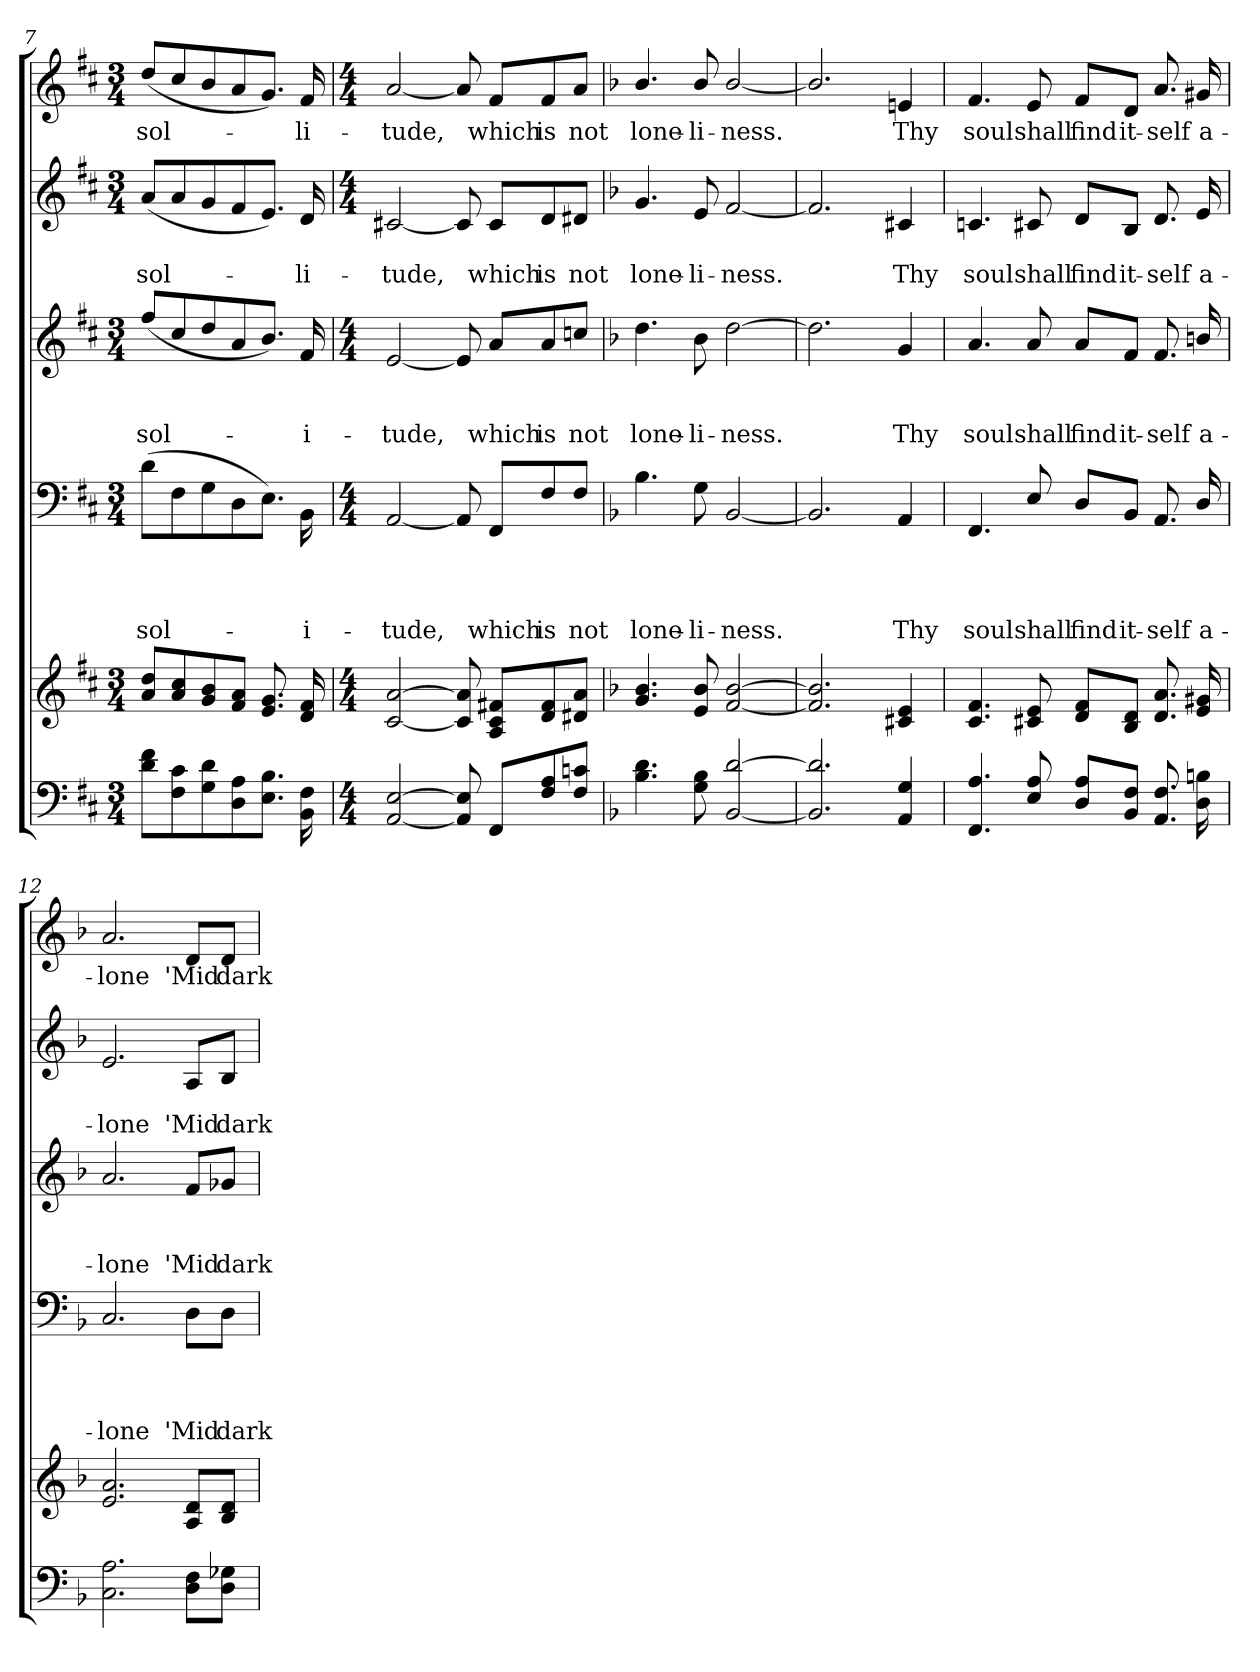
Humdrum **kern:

**kern	**kern	**kern	**text	**text	**text	**text	**kern	**text	**text	**text	**kern	**text	**text	**kern	**text
*part5	*part5	*part4	*part4	*part4	*part4	*part4	*part3	*part3	*part3	*part3	*part2	*part2	*part2	*part1	*part1
*staff6	*staff5	*staff4	*staff4	*staff4	*staff4	*staff4	*staff3	*staff3	*staff3	*staff3	*staff2	*staff2	*staff2	*staff1	*staff1
!!LO:LB:g=z
*clefF4	*clefG2	*clefF4	*	*	*	*	*clefG2	*	*	*	*clefG2	*	*	*clefG2	*
*k[f#c#]	*k[f#c#]	*k[f#c#]	*	*	*	*	*k[f#c#]	*	*	*	*k[f#c#]	*	*	*k[f#c#]	*
*D:	*D:	*D:	*	*	*	*	*D:	*	*	*	*D:	*	*	*D:	*
*M3/4	*M3/4	*M3/4	*	*	*	*	*M3/4	*	*	*	*M3/4	*	*	*M3/4	*
=7	=7	=7	=7	=7	=7	=7	=7	=7	=7	=7	=7	=7	=7	=7	=7
!	!	!	!	!	!	!LO:LY:b	!	!	!	!LO:LY:b	!	!	!LO:LY:a	!	!LO:LY:b
8d\ 8f#\L	8a/ 8dd/L	(>8d\L	.	.	.	sol-	(<8ff#/L	.	.	sol-	(<8a/L	.	sol-	(<8dd/L	sol-
8F#\ 8c#\	8a/ 8cc#/	8F#\	.	.	.	.	8cc#/	.	.	.	8a/	.	.	8cc#/	.
8G\ 8d\	8g/ 8b/	8G\	.	.	.	.	8dd/	.	.	.	8g/	.	.	8b/	.
8D\ 8A\	8f#/ 8a/J	8D\	.	.	.	.	8a/	.	.	.	8f#/	.	.	8a/	.
8.E\ 8.B\J	8.e/ 8.g/	8.E\J)	.	.	.	.	8.b/J)	.	.	.	8.e/J)	.	.	8.g/J)	.
!	!	!	!	!	!	!LO:LY:b	!	!	!	!LO:LY:b	!	!	!LO:LY:a	!	!LO:LY:b
16BB\ 16F#\	16d/ 16f#/	16BB\	.	.	.	-i-	16f#/	.	.	-i-	16d/	.	-li-	16f#/	-li-
=8	=8	=8	=8	=8	=8	=8	=8	=8	=8	=8	=8	=8	=8	=8	=8
*M4/4	*M4/4	*M4/4	*	*	*	*	*M4/4	*	*	*	*M4/4	*	*	*M4/4	*
!	!	!	!	!	!	!LO:LY:b	!	!	!	!LO:LY:b	!	!	!LO:LY:a	!	!LO:LY:b
[<2AA/ [>2E/	[<2c#/ [>2a/	[<2AA/	.	.	.	-tude,	[<2e/	.	.	-tude,	[<2c#X/	.	-tude,	[<2a/	-tude,
8AA/] 8E/]	8c#/] 8a/]	8AA/]	.	.	.	.	8e/]	.	.	.	8c#/]	.	.	8a/]	.
!	!	!	!	!	!	!LO:LY:b	!	!	!	!LO:LY:b	!	!	!LO:LY:a	!	!LO:LY:b
8FF#/L	8A/ 8c#/ 8f#X/L	8FF#/L	.	.	.	which	8a/L	.	.	which	8c#/L	.	which	8f#/L	which
!	!	!	!	!	!	!LO:LY:b	!	!	!	!LO:LY:b	!	!	!LO:LY:a	!	!LO:LY:b
8F#/ 8A/	8d/ 8f#/	8F#/	.	.	.	is	8a/	.	.	is	8d/	.	is	8f#/	is
!	!	!	!	!	!	!LO:LY:b	!	!	!	!LO:LY:b	!	!	!LO:LY:a	!	!LO:LY:b
8F#/ 8cn/J	8d#X/ 8a/J	8F#/J	.	.	.	not	8ccn/J	.	.	not	8d#X/J	.	not	8a/J	not
=9	=9	=9	=9	=9	=9	=9	=9	=9	=9	=9	=9	=9	=9	=9	=9
*k[b-]	*k[b-]	*k[b-]	*	*	*	*	*k[b-]	*	*	*	*k[b-]	*	*	*k[b-]	*
*F:	*F:	*F:	*	*	*	*	*F:	*	*	*	*F:	*	*	*F:	*
!	!	!	!	!	!	!LO:LY:b	!	!	!	!LO:LY:b	!	!	!LO:LY:a	!	!LO:LY:b
4.B-\ 4.d\	4.g/ 4.b-/	4.B-\	.	.	.	lone-	4.dd\	.	.	lone-	4.g/	.	lone-	4.b-/	lone-
!	!	!	!	!	!	!LO:LY:b	!	!	!	!LO:LY:b	!	!	!LO:LY:a	!	!LO:LY:b
8G\ 8B-\	8e/ 8b-/	8G\	.	.	.	-li-	8b-\	.	.	-li-	8e/	.	-li-	8b-/	-li-
!	!	!	!	!	!	!LO:LY:b	!	!	!	!LO:LY:b	!	!	!LO:LY:a	!	!LO:LY:b
[<2BB-/ [>2d/	[<2f/ [>2b-/	[<2BB-/	.	.	.	-ness.	[>2dd\	.	.	-ness.	[<2f/	.	-ness.	[<2b-/	-ness.
=10	=10	=10	=10	=10	=10	=10	=10	=10	=10	=10	=10	=10	=10	=10	=10
2.BB-/] 2.d/]	2.f/] 2.b-/]	2.BB-/]	.	.	.	.	2.dd\]	.	.	.	2.f/]	.	.	2.b-/]	.
!	!	!	!	!	!	!LO:LY:b	!	!	!	!LO:LY:b	!	!	!LO:LY:a	!	!LO:LY:b
4AA/ 4G/	4c#X/ 4e/	4AA/	.	.	.	Thy	4g/	.	.	Thy	4c#X/	.	Thy	4eni/	Thy
!!LO:PB:g=z
=11	=11	=11	=11	=11	=11	=11	=11	=11	=11	=11	=11	=11	=11	=11	=11
!	!	!	!	!	!	!LO:LY:b	!	!	!	!LO:LY:b	!	!	!LO:LY:a	!	!LO:LY:b
4.FF/ 4.A/	4.c/ 4.f/	4.FF/	.	.	.	soul	4.a/	.	.	soul	4.cni/	.	soul	4.f/	soul
!	!	!	!	!	!	!LO:LY:b	!	!	!	!LO:LY:b	!	!	!LO:LY:a	!	!LO:LY:b
8E/ 8A/	8c#X/ 8e/	8E/	.	.	.	shall	8a/	.	.	shall	8c#X/	.	shall	8e/	shall
!	!	!	!	!	!	!LO:LY:b	!	!	!	!LO:LY:b	!	!	!LO:LY:a	!	!LO:LY:b
8D/ 8A/L	8d/ 8f/L	8D/L	.	.	.	find	8a/L	.	.	find	8d/L	.	find	8f/L	find
!	!	!	!	!	!	!LO:LY:b	!	!	!	!LO:LY:b	!	!	!LO:LY:a	!	!LO:LY:b
8BB-/ 8F/J	8B-/ 8d/J	8BB-/J	.	.	.	it-	8f/J	.	.	it-	8B-/J	.	it-	8d/J	it-
!	!	!	!	!	!	!LO:LY:b	!	!	!	!LO:LY:b	!	!	!LO:LY:a	!	!LO:LY:b
8.AA/ 8.F/	8.d/ 8.a/	8.AA/	.	.	.	-self	8.f/	.	.	-self	8.d/	.	-self	8.a/	-self
!	!	!	!	!	!	!LO:LY:b	!	!	!	!LO:LY:b	!	!	!LO:LY:a	!	!LO:LY:b
16D\ 16Bn\	16e/ 16g#X/	16D/	.	.	.	a-	16bn/	.	.	a-	16e/	.	a-	16g#X/	a-
=12	=12	=12	=12	=12	=12	=12	=12	=12	=12	=12	=12	=12	=12	=12	=12
!	!	!	!	!	!	!LO:LY:b	!	!	!	!LO:LY:b	!	!	!LO:LY:a	!	!LO:LY:b
2.C\ 2.A\	2.e/ 2.a/	2.C/	.	.	.	-lone	2.a/	.	.	-lone	2.e/	.	-lone	2.a/	-lone
!	!	!	!	!	!	!LO:LY:b	!	!	!	!LO:LY:b	!	!	!LO:LY:a	!	!LO:LY:b
8D\ 8F\L	8A/ 8d/L	8D\L	.	.	.	'Mid	8f/L	.	.	'Mid	8A/L	.	'Mid	8d/L	'Mid
!	!	!	!	!	!	!LO:LY:b	!	!	!	!LO:LY:b	!	!	!LO:LY:a	!	!LO:LY:b
8D\ 8G-X\J	8B-/ 8d/J	8D\J	.	.	.	dark	8g-X/J	.	.	dark	8B-/J	.	dark	8d/J	dark
=	=	=	=	=	=	=	=	=	=	=	=	=	=	=	=
*-	*-	*-	*-	*-	*-	*-	*-	*-	*-	*-	*-	*-	*-	*-	*-
